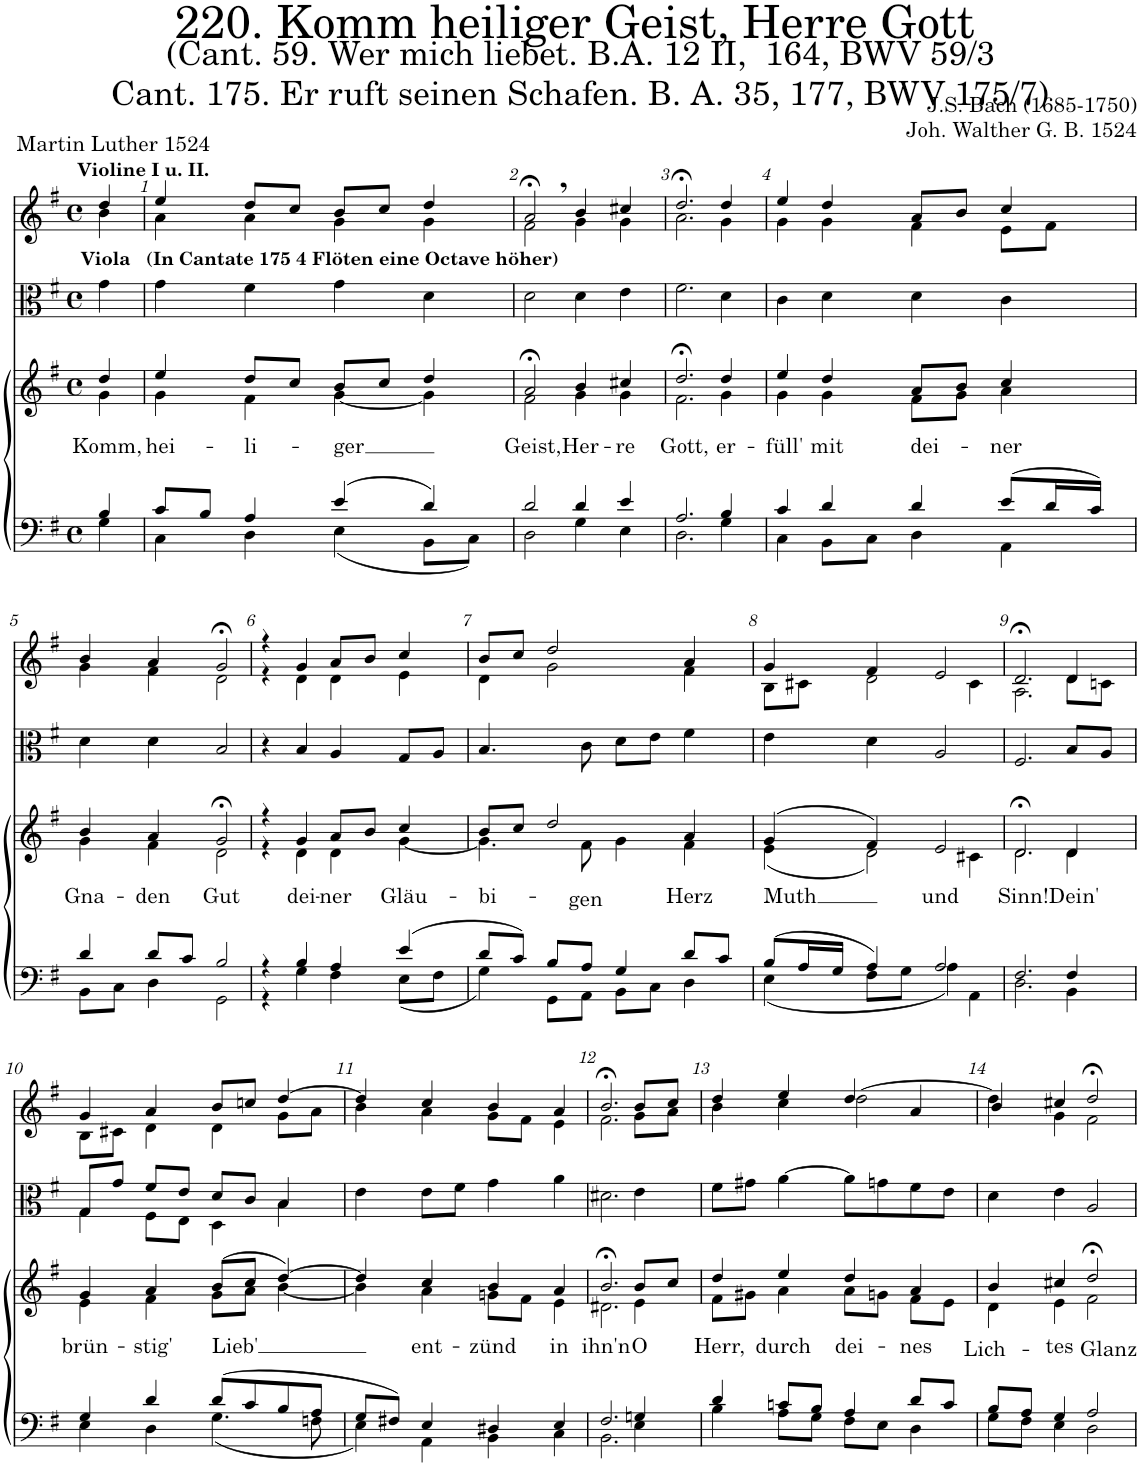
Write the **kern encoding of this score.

**kern	**kern	**text	**kern	**kern
*part4	*part3	*part3	*part2	*part1
*staff4	*staff3	*staff3	*staff2	*staff1
*I"Tenor/Bass	*I"Soprano/Alto	*	*I"Viola	*I"Violin
*	*	*	*I'Vla	*I'Vln
*clefF4	*clefG2	*	*clefC3	*clefG2
*k[f#]	*k[f#]	*	*k[f#]	*k[f#]
*M4/4	*M4/4	*	*M4/4	*M4/4
*met(c)	*met(c)	*	*met(c)	*met(c)
=	=	=	=	=
*^	*	*	*	*
!	!	!	!	!	!LO:TX:a:B:t=Violine I u. II.
!	!	!	!	!	!LO:TX:b:B:t=(In Cantate 175 4 Flöten eine Octave höher)
!	!	!	!	!LO:TX:a:B:t=Viola	!
!	!	!	!LO:LY:b	!	!
*	*	*^	*	*	*^
4B/	4G\	4dd/	4g\	Komm,	4g\	4dd/	4b\
=1	=1	=1	=1	=1	=1	=1	=1
!	!	!	!	!LO:LY:b	!	!	!
8c/L	4C\	4ee/	4g\	hei-	4g\	4ee/	4a\
8B/J	.	.	.	.	.	.	.
!	!	!	!	!LO:LY:b	!	!	!
4A/	4D\	8dd/L	4f#\	-li-	4f#\	8dd/L	4a\
.	.	8cc/J	.	.	.	8cc/J	.
!	!	!	!	!LO:LY:b	!	!	!
(4e/	(4E\	8b/L	[4g\	-ger	4g\	8b/L	4g\
.	.	8cc/J	.	.	.	8cc/J	.
4d/)	8BB\L	4dd/	4g\]	.	4d\	4dd/	4g\
.	8C\J)	.	.	.	.	.	.
=2	=2	=2	=2	=2	=2	=2	=2
!	!	!	!	!LO:LY:b	!	!	!
2d/	2D\	2a;</	2f#\	Geist,	2d\	2a;<,/	2f#\
!	!	!	!	!LO:LY:b	!	!	!
4d/	4G\	4b/	4g\	Her-	4d\	4b/	4g\
!	!	!	!	!LO:LY:b	!	!	!
4e/	4E\	4cc#X/	4g\	-re	4e\	4cc#X/	4g\
=3	=3	=3	=3	=3	=3	=3	=3
!	!	!	!	!LO:LY:b	!	!	!
2.A/	2.D\	2.dd;</	2.f#\	Gott,	2.f#\	2.dd;<,/	2.a\
!	!	!	!	!LO:LY:b	!	!	!
4B/	4G\	4dd/	4g\	er-	4d\	4dd/	4g\
=4	=4	=4	=4	=4	=4	=4	=4
!	!	!	!	!LO:LY:b	!	!	!
4c/	4C\	4ee/	4g\	-füll'	4c\	4ee/	4g\
!	!	!	!	!LO:LY:b	!	!	!
4d/	8BB\L	4dd/	4g\	mit	4d\	4dd/	4g\
.	8C\J	.	.	.	.	.	.
!	!	!	!	!LO:LY:b	!	!	!
4d/	4D\	8a/L	8f#\L	dei-	4d\	8a/L	4f#\
.	.	8b/J	8g\J	.	.	8b/J	.
!	!	!	!	!LO:LY:b	!	!	!
(8e/L	4AA\	4cc/	4a\	-ner	4c\	4cc/	8e\L
16d/L	.	.	.	.	.	.	8f#\J
16c/JJ)	.	.	.	.	.	.	.
!!LO:LB:g=z	!!
=5	=5	=5	=5	=5	=5	=5	=5
!	!	!	!	!LO:LY:b	!	!	!
4d/	8BB\L	4b/	4g\	Gna-	4d\	4b/	4g\
.	8C\J	.	.	.	.	.	.
!	!	!	!	!LO:LY:b	!	!	!
8d/L	4D\	4a/	4f#\	-den	4d\	4a/	4f#\
8c/J	.	.	.	.	.	.	.
!	!	!	!	!LO:LY:b	!	!	!
2B/	2GG\	2g;</	2d\	Gut	2B/	2g;</	2d\
=6	=6	=6	=6	=6	=6	=6	=6
4r	4r	4r	4r	.	4r	4r	4r
!	!	!	!	!LO:LY:b	!	!	!
4B/	4G\	4g/	4d\	dei-	4B/	4g/	4d\
!	!	!	!	!LO:LY:b	!	!	!
4A/	4F#\	8a/L	4d\	-ner	4A/	8a/L	4d\
.	.	8b/J	.	.	.	8b/J	.
!	!	!	!	!LO:LY:b	!	!	!
(4e/	(8E\L	4cc/	[4g\	Gläu-	8G/L	4cc/	4e\
.	8F#\J	.	.	.	8A/J	.	.
=7	=7	=7	=7	=7	=7	=7	=7
!	!	!	!	!LO:LY:b	!	!	!
8d/L	4G\)	8b/L	4.g\]	-bi-	4.B/	8b/L	4d\
8c/J)	.	8cc/J	.	.	.	8cc/J	.
!	!	!	!	!LO:LY:b	!	!	!
8B/L	8GG\L	2dd/	.	gen	.	2dd/	2g\
8A/J	8AA\J	.	8f#\	.	8c\	.	.
4G/	8BB\L	.	4g\	.	8d\L	.	.
.	8C\J	.	.	.	8e\J	.	.
!	!	!	!	!LO:LY:b	!	!	!
8d/L	4D\	4a/	4f#\	Herz	4f#\	4a/	4f#\
8c/J	.	.	.	.	.	.	.
=8	=8	=8	=8	=8	=8	=8	=8
!	!	!	!	!LO:LY:b	!	!	!
(8B/L	(4E\	(4g/	(4e\	Muth	4e\	4g/	8B\L
16A/L	.	.	.	.	.	.	8c#X\J
16G/JJ	.	.	.	.	.	.	.
4A/)	8F#\L	4f#/)	2d\)	.	4d\	4f#/	2d\
.	8G\J	.	.	.	.	.	.
!	!	!	!	!LO:LY:b	!	!	!
2A/	4A\)	2e/	.	und	2A/	2e/	.
.	4AA\	.	4c#X\	.	.	.	4c#\
=9	=9	=9	=9	=9	=9	=9	=9
!	!	!	!	!LO:LY:b	!	!	!
2.F#/	2.D\	2.d;</	2.d\	Sinn!	2.F#/	2.d;<,/	2.A\
!	!	!	!	!LO:LY:b	!	!	!
4F#/	4BB\	4d/	4d\	Dein'	8B/L	4d/	8d\L
.	.	.	.	.	8A/J	.	8cn\J
!!LO:LB:g=z	!!
=10	=10	=10	=10	=10	=10	=10	=10
!	!	!	!	!LO:LY:b	!	!	!
*	*	*	*	*	*^	*	*
4G/	4E\	4g/	4e\	brün-	8G/L	4G\	4g/	8B\L
.	.	.	.	.	8g/J	.	.	8c#X\J
!	!	!	!	!LO:LY:b	!	!	!	!
4d/	4D\	4a/	4f#\	-stig'	8f#/L	8F#\L	4a/	4d\
.	.	.	.	.	8e/J	8E\J	.	.
!	!	!	!	!LO:LY:b	!	!	!	!
(8d/L	(4.G\	(8b/L	8g\L	Lieb'	8d/L	4D\	8b/L	4d\
8c/	.	8cc/J	8a\J	.	8c/J	.	8ccn/J	.
8B/	.	[4dd/)	[4b\	.	4B/	4B\	[4dd/	8g\L
8A/J	8Fn\	.	.	.	.	.	.	8a\J
*	*	*	*	*	*v	*v	*	*
=11	=11	=11	=11	=11	=11	=11	=11
8G/L	4E\)	4dd/]	4b\]	.	4e\	4dd/]	4b\
8F#X/J)	.	.	.	.	.	.	.
!	!	!	!	!LO:LY:b	!	!	!
4E/	4AA\	4cc/	4a\	ent-	8e\L	4cc/	4a\
.	.	.	.	.	8f#\J	.	.
!	!	!	!	!LO:LY:b	!	!	!
4D#X/	4BB\	4b/	8gn\L	-zünd	4g\	4b/	8g\L
.	.	.	8f#\J	.	.	.	8f#\J
!	!	!	!	!LO:LY:b	!	!	!
4E/	4C\	4a/	4e\	in	4a\	4a/	4e\
=12	=12	=12	=12	=12	=12	=12	=12
!	!	!	!	!LO:LY:b	!	!	!
2.F#/	2.BB\	2.b;</	2.d#X\	ihn'n	2.d#X\	2.b;<,/	2.f#\
!	!	!	!	!LO:LY:b	!	!	!
4Gn/	4E\	8b/L	4e\	O	4e\	8b/L	8g\L
.	.	8cc/J	.	.	.	8cc/J	8a\J
=13	=13	=13	=13	=13	=13	=13	=13
!	!	!	!	!LO:LY:b	!	!	!
4d/	4B\	4dd/	8f#\L	Herr,	8f#\L	4dd/	4b\
.	.	.	8g#X\J	.	8g#X\J	.	.
!	!	!	!	!LO:LY:b	!	!	!
8cn/L	8A\L	4ee/	4a\	durch	[4a\	4ee/	4cc\
8B/J	8G\J	.	.	.	.	.	.
!	!	!	!	!LO:LY:b	!	!	!
4A/	8F#\L	4dd/	8a\L	dei-	8a\L]	4dd/	[>2dd\
.	8E\J	.	8gn\J	.	8gn\	.	.
!	!	!	!	!LO:LY:b	!	!	!
8d/L	4D\	4a/	8f#\L	-nes	8f#\	4a/	.
8c/J	.	.	8e\J	.	8e\J	.	.
=14	=14	=14	=14	=14	=14	=14	=14
!	!	!	!	!LO:LY:b	!	!	!
8B/L	8G\L	4b/	4d\	Lich-	4d\	4b/	4dd\]
8A/J	8F#\J	.	.	.	.	.	.
!	!	!	!	!LO:LY:b	!	!	!
4G/	4E\	4cc#X/	4e\	-tes	4e\	4cc#X/	4g\
!	!	!	!	!LO:LY:b	!	!	!
2A/	2D\	2dd;</	2f#\	Glanz	2A/	2dd;</	2f#\
*v	*v	*	*	*	*	*v	*v
*	*v	*v	*	*	*
=	=	=	=	=
*-	*-	*-	*-	*-
